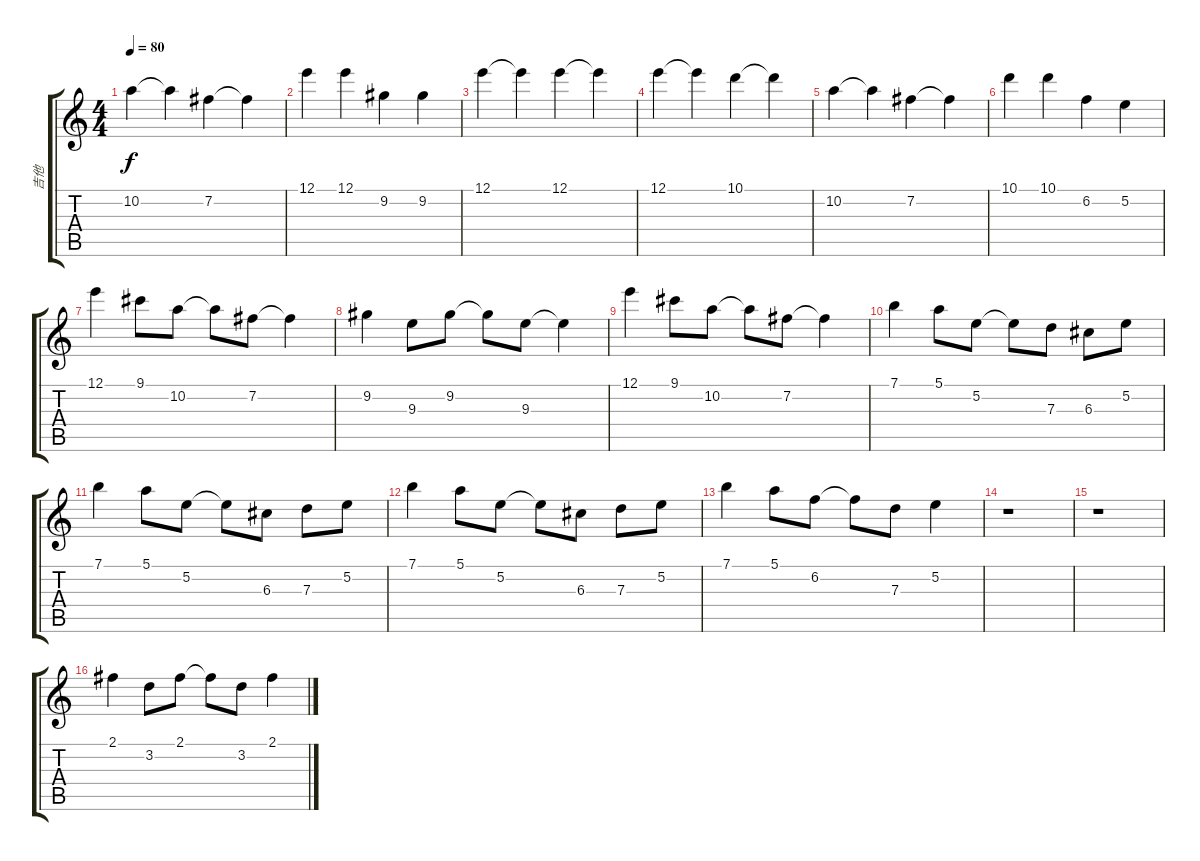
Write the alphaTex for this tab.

\track ("吉他" "吉他") {instrument distortionguitar}
\staff {score tabs}
\tuning (E4 B3 G3 D3 A2 E2) {hide}
\ts (4 4)
\tempo 80
\clef g2
\ks c
10.2.4{dy f} 10.2{t}.4 7.2.4 7.2{t}.4 |
12.1.4 12.1.4 9.2.4 9.2.4 |
12.1.4 12.1{t}.4 12.1.4 12.1{t}.4 |
12.1.4 12.1{t}.4 10.1.4 10.1{t}.4 |
10.2.4 10.2{t}.4 7.2.4 7.2{t}.4 |
10.1.4 10.1.4 6.2.4 5.2.4 |
12.1.4 9.1.8 10.2.8 10.2{t}.8 7.2.8 7.2{t}.4 |
9.2.4 9.3.8 9.2.8 9.2{t}.8 9.3.8 9.3{t}.4 |
12.1.4 9.1.8 10.2.8 10.2{t}.8 7.2.8 7.2{t}.4 |
7.1.4{volume 15} 5.1.8 5.2.8 5.2{t}.8 7.3.8 6.3.8 5.2.8 |
7.1.4 5.1.8 5.2.8 5.2{t}.8 6.3.8 7.3.8 5.2.8 |
7.1.4 5.1.8 5.2.8 5.2{t}.8 6.3.8 7.3.8 5.2.8 |
7.1.4 5.1.8 6.2.8 6.2{t}.8 7.3.8 5.2.4 |
r.1 |
r.1 |
2.1.4{volume 13} 3.2.8 2.1.8 2.1{t}.8 3.2.8 2.1.4
